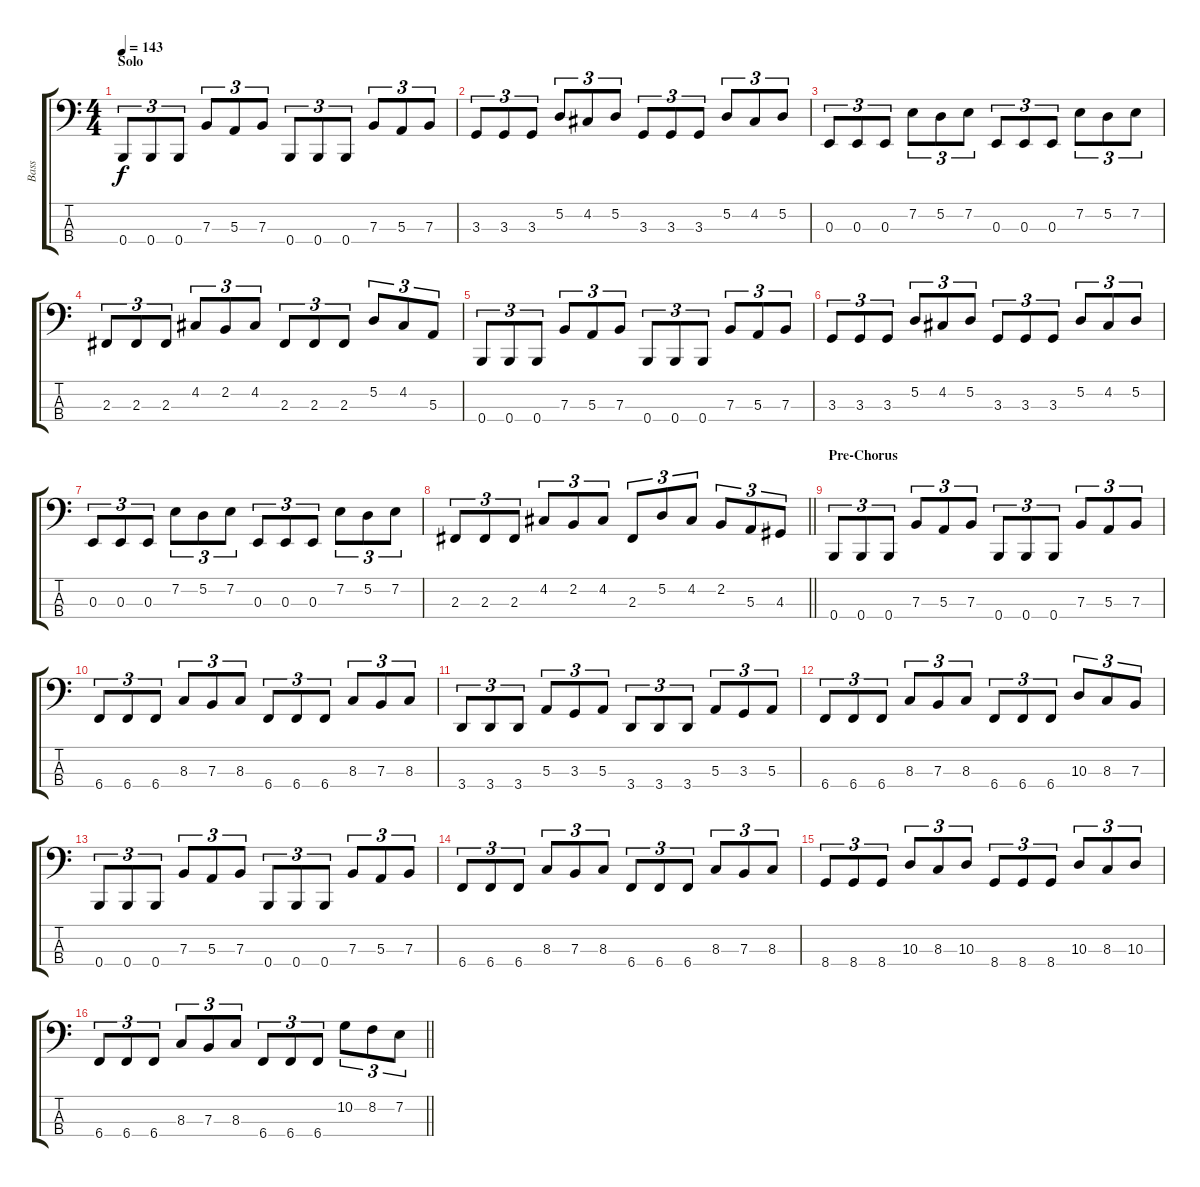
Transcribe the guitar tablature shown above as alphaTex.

\track ("Bass" "Bass") {instrument electricbassfinger}
\staff {score tabs}
\tuning (D2 A1 E1 B0) {hide}
\ts (4 4)
\section ("" "Solo")
\tempo 143
\clef f4
\ks c
0.4.8{tu (3 2) dy f} 0.4.8{tu (3 2)} 0.4.8{tu (3 2)} 7.3.8{tu (3 2)} 5.3.8{tu (3 2)} 7.3.8{tu (3 2)} 0.4.8{tu (3 2)} 0.4.8{tu (3 2)} 0.4.8{tu (3 2)} 7.3.8{tu (3 2)} 5.3.8{tu (3 2)} 7.3.8{tu (3 2)} |
3.3.8{tu (3 2)} 3.3.8{tu (3 2)} 3.3.8{tu (3 2)} 5.2.8{tu (3 2)} 4.2.8{tu (3 2)} 5.2.8{tu (3 2)} 3.3.8{tu (3 2)} 3.3.8{tu (3 2)} 3.3.8{tu (3 2)} 5.2.8{tu (3 2)} 4.2.8{tu (3 2)} 5.2.8{tu (3 2)} |
0.3.8{tu (3 2)} 0.3.8{tu (3 2)} 0.3.8{tu (3 2)} 7.2.8{tu (3 2)} 5.2.8{tu (3 2)} 7.2.8{tu (3 2)} 0.3.8{tu (3 2)} 0.3.8{tu (3 2)} 0.3.8{tu (3 2)} 7.2.8{tu (3 2)} 5.2.8{tu (3 2)} 7.2.8{tu (3 2)} |
2.3.8{tu (3 2)} 2.3.8{tu (3 2)} 2.3.8{tu (3 2)} 4.2.8{tu (3 2)} 2.2.8{tu (3 2)} 4.2.8{tu (3 2)} 2.3.8{tu (3 2)} 2.3.8{tu (3 2)} 2.3.8{tu (3 2)} 5.2.8{tu (3 2)} 4.2.8{tu (3 2)} 5.3.8{tu (3 2)} |
0.4.8{tu (3 2)} 0.4.8{tu (3 2)} 0.4.8{tu (3 2)} 7.3.8{tu (3 2)} 5.3.8{tu (3 2)} 7.3.8{tu (3 2)} 0.4.8{tu (3 2)} 0.4.8{tu (3 2)} 0.4.8{tu (3 2)} 7.3.8{tu (3 2)} 5.3.8{tu (3 2)} 7.3.8{tu (3 2)} |
3.3.8{tu (3 2)} 3.3.8{tu (3 2)} 3.3.8{tu (3 2)} 5.2.8{tu (3 2)} 4.2.8{tu (3 2)} 5.2.8{tu (3 2)} 3.3.8{tu (3 2)} 3.3.8{tu (3 2)} 3.3.8{tu (3 2)} 5.2.8{tu (3 2)} 4.2.8{tu (3 2)} 5.2.8{tu (3 2)} |
0.3.8{tu (3 2)} 0.3.8{tu (3 2)} 0.3.8{tu (3 2)} 7.2.8{tu (3 2)} 5.2.8{tu (3 2)} 7.2.8{tu (3 2)} 0.3.8{tu (3 2)} 0.3.8{tu (3 2)} 0.3.8{tu (3 2)} 7.2.8{tu (3 2)} 5.2.8{tu (3 2)} 7.2.8{tu (3 2)} |
\barLineRight lightlight
2.3.8{tu (3 2)} 2.3.8{tu (3 2)} 2.3.8{tu (3 2)} 4.2.8{tu (3 2)} 2.2.8{tu (3 2)} 4.2.8{tu (3 2)} 2.3.8{tu (3 2)} 5.2.8{tu (3 2)} 4.2.8{tu (3 2)} 2.2.8{tu (3 2)} 5.3.8{tu (3 2)} 4.3.8{tu (3 2)} |
\section ("" "Pre-Chorus")
0.4.8{tu (3 2)} 0.4.8{tu (3 2)} 0.4.8{tu (3 2)} 7.3.8{tu (3 2)} 5.3.8{tu (3 2)} 7.3.8{tu (3 2)} 0.4.8{tu (3 2)} 0.4.8{tu (3 2)} 0.4.8{tu (3 2)} 7.3.8{tu (3 2)} 5.3.8{tu (3 2)} 7.3.8{tu (3 2)} |
6.4.8{tu (3 2)} 6.4.8{tu (3 2)} 6.4.8{tu (3 2)} 8.3.8{tu (3 2)} 7.3.8{tu (3 2)} 8.3.8{tu (3 2)} 6.4.8{tu (3 2)} 6.4.8{tu (3 2)} 6.4.8{tu (3 2)} 8.3.8{tu (3 2)} 7.3.8{tu (3 2)} 8.3.8{tu (3 2)} |
3.4.8{tu (3 2)} 3.4.8{tu (3 2)} 3.4.8{tu (3 2)} 5.3.8{tu (3 2)} 3.3.8{tu (3 2)} 5.3.8{tu (3 2)} 3.4.8{tu (3 2)} 3.4.8{tu (3 2)} 3.4.8{tu (3 2)} 5.3.8{tu (3 2)} 3.3.8{tu (3 2)} 5.3.8{tu (3 2)} |
6.4.8{tu (3 2)} 6.4.8{tu (3 2)} 6.4.8{tu (3 2)} 8.3.8{tu (3 2)} 7.3.8{tu (3 2)} 8.3.8{tu (3 2)} 6.4.8{tu (3 2)} 6.4.8{tu (3 2)} 6.4.8{tu (3 2)} 10.3.8{tu (3 2)} 8.3.8{tu (3 2)} 7.3.8{tu (3 2)} |
0.4.8{tu (3 2)} 0.4.8{tu (3 2)} 0.4.8{tu (3 2)} 7.3.8{tu (3 2)} 5.3.8{tu (3 2)} 7.3.8{tu (3 2)} 0.4.8{tu (3 2)} 0.4.8{tu (3 2)} 0.4.8{tu (3 2)} 7.3.8{tu (3 2)} 5.3.8{tu (3 2)} 7.3.8{tu (3 2)} |
6.4.8{tu (3 2)} 6.4.8{tu (3 2)} 6.4.8{tu (3 2)} 8.3.8{tu (3 2)} 7.3.8{tu (3 2)} 8.3.8{tu (3 2)} 6.4.8{tu (3 2)} 6.4.8{tu (3 2)} 6.4.8{tu (3 2)} 8.3.8{tu (3 2)} 7.3.8{tu (3 2)} 8.3.8{tu (3 2)} |
8.4.8{tu (3 2)} 8.4.8{tu (3 2)} 8.4.8{tu (3 2)} 10.3.8{tu (3 2)} 8.3.8{tu (3 2)} 10.3.8{tu (3 2)} 8.4.8{tu (3 2)} 8.4.8{tu (3 2)} 8.4.8{tu (3 2)} 10.3.8{tu (3 2)} 8.3.8{tu (3 2)} 10.3.8{tu (3 2)} |
\barLineRight lightlight
6.4.8{tu (3 2)} 6.4.8{tu (3 2)} 6.4.8{tu (3 2)} 8.3.8{tu (3 2)} 7.3.8{tu (3 2)} 8.3.8{tu (3 2)} 6.4.8{tu (3 2)} 6.4.8{tu (3 2)} 6.4.8{tu (3 2)} 10.2.8{tu (3 2)} 8.2.8{tu (3 2)} 7.2.8{tu (3 2)}
